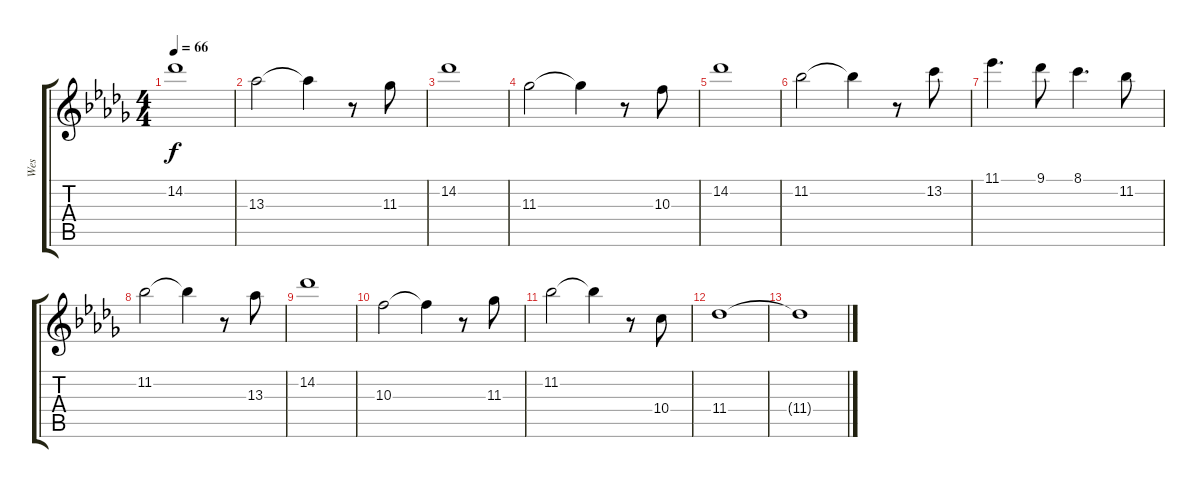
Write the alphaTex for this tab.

\track ("Wes" "Wes") {instrument electricguitarjazz}
\staff {score tabs}
\tuning (E4 B3 G3 D3 A2 E2) {hide}
\ts (4 4)
\tempo 66
\clef g2
\ks db
14.2.1{dy f} |
13.3.2 13.3{t}.4 r.8 11.3.8 |
14.2.1 |
11.3.2 11.3{t}.4 r.8 10.3.8 |
14.2.1 |
11.2.2 11.2{t}.4 r.8 13.2.8 |
11.1.4{d} 9.1.8 8.1.4{d} 11.2.8 |
11.2.2 11.2{t}.4 r.8 13.3.8 |
14.2.1 |
10.3.2 10.3{t}.4 r.8 11.3.8 |
11.2.2 11.2{t}.4 r.8 10.4.8 |
11.4.1 |
11.4{t}.1
